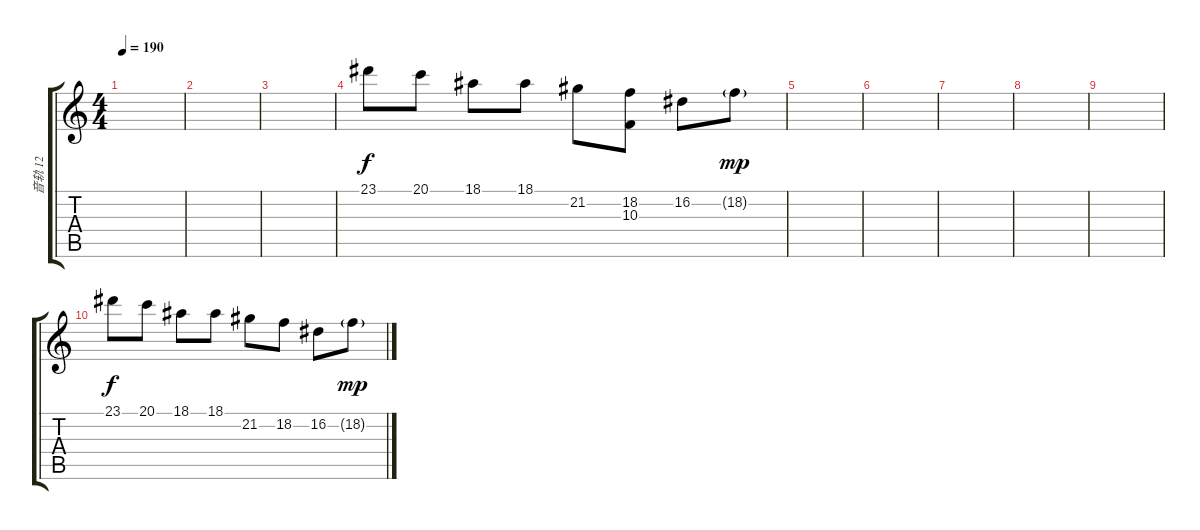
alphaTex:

\track ("音轨 12" "音轨 12") {instrument stringensemble1}
\staff {score tabs}
\tuning (E4 B3 G3 D3 A2 E2) {hide}
\ts (4 4)
\tempo 190
\clef g2
\ks c
|
|
|
23.1.8 20.1.8 18.1.8 18.1.8 21.2.8 (18.2 10.3).8 16.2.8 18.2{g}.8{dy mp} |
|
|
|
|
|
23.1.8{dy f} 20.1.8 18.1.8 18.1.8 21.2.8 18.2.8 16.2.8 18.2{g}.8{dy mp}
